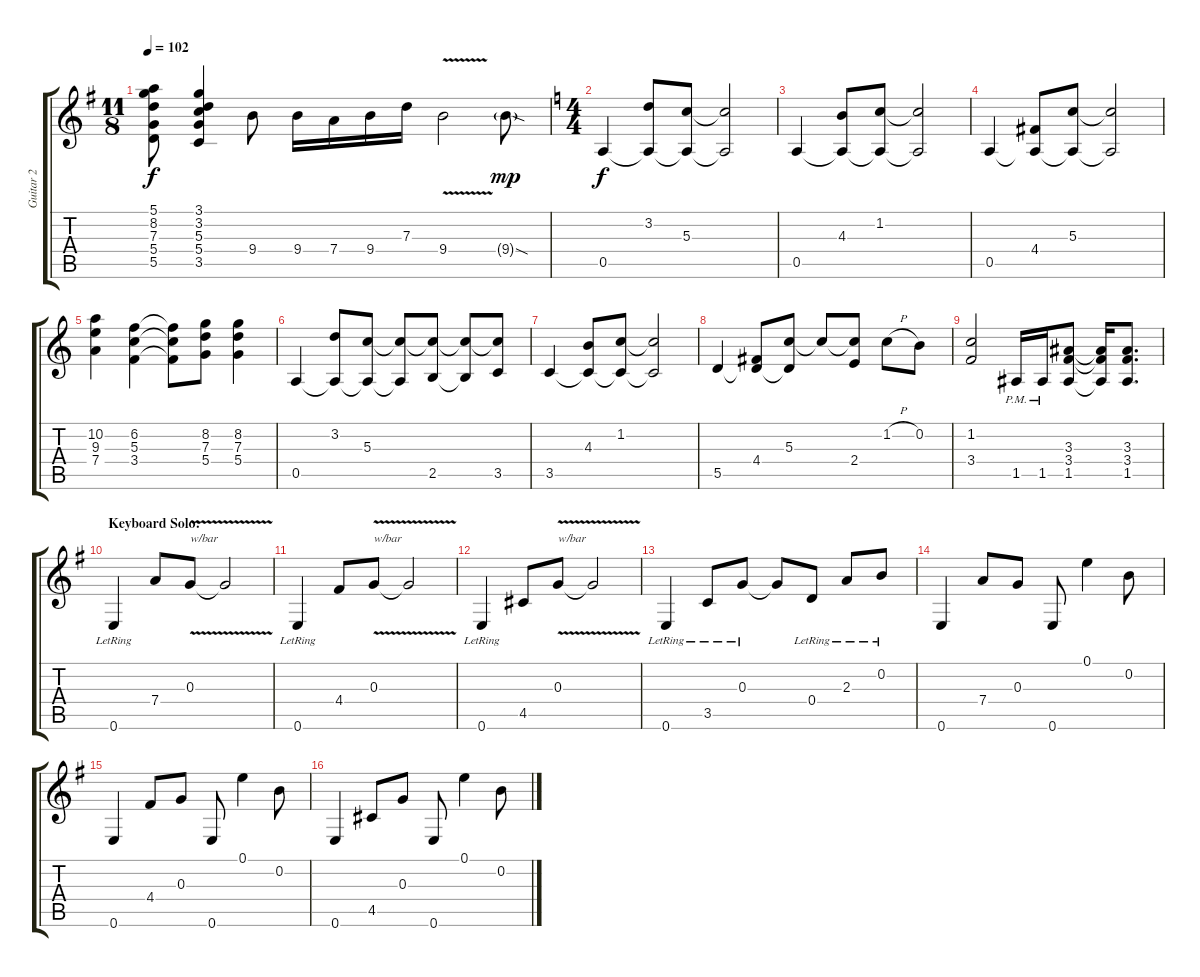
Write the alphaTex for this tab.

\track ("Guitar 2" "Guitar 2") {instrument acousticguitarsteel}
\staff {score tabs}
\tuning (E4 B3 G3 D3 A2 E2) {hide}
\ts (11 8)
\tempo 102
\clef g2
\ks eminor
(5.1{t} 8.2{t} 7.3{t} 5.4{t} 5.5{t}).8{dy f} (3.1 3.2 5.3 5.4 3.5).4 9.4.8 9.4.16 7.4.16 9.4.16 7.3.16 9.4{v}.2 9.4{sod g}.8{dy mp} |
\ts (4 4)
\ks c
0.5.4{dy f volume 13 instrument acousticguitarsteel} (3.2 0.5{t}).8 (5.3 0.5{t}).8 (5.3{t} 0.5{t}).2 |
0.5.4 (4.3 0.5{t}).8 (1.2 0.5{t}).8 (1.2{t} 0.5{t}).2 |
0.5.4 (4.4 0.5{t}).8 (5.3 0.5{t}).8 (5.3{t} 0.5{t}).2 |
(10.2 9.3 7.4).4 (6.2 5.3 3.4).4 (6.2{t} 5.3{t} 3.4{t}).8 (8.2 7.3 5.4).8 (8.2 7.3 5.4).4 |
0.5.4 (3.2 0.5{t}).8 (5.3 0.5{t}).8 (5.3{t} 0.5{t}).8 (5.3{t} 2.5).8 (5.3{t} 2.5{t}).8 (5.3{t} 3.5).8 |
3.5.4 (4.3 3.5{t}).8 (1.2 3.5{t}).8 (1.2{t} 3.5{t}).2 |
5.5.4 (4.4 5.5{t}).8 (5.3 5.5{t}).8 5.3{t}.8 (5.3{t} 2.4).8 1.2{h}.8 0.2.8 |
(1.2 3.4).2 1.5{pm}.16 1.5{pm}.16 (3.3 3.4 1.5).8 (3.3{t} 3.4{t} 1.5{t}).16 (3.3 3.4 1.5).8{d} |
\section ("" "Keyboard Solo:")
\ks eminor
0.6{lr}.4{volume 13 balance 11 instrument acousticguitarsteel} 7.4.8 0.3{v}.8{txt "w/bar"} 0.3{t}.2 |
0.6{lr}.4 4.4.8 0.3{v}.8{txt "w/bar"} 0.3{t}.2 |
0.6{lr}.4 4.5.8 0.3{v}.8{txt "w/bar"} 0.3{t}.2 |
0.6{lr}.4 3.5{lr}.8 0.3{lr}.8 0.3{t}.8 0.4{lr}.8 2.3{lr}.8 0.2{lr}.8 |
0.6.4 7.4.8 0.3.8 0.6.8 0.1.4 0.2.8 |
0.6.4 4.4.8 0.3.8 0.6.8 0.1.4 0.2.8 |
0.6.4 4.5.8 0.3.8 0.6.8 0.1.4 0.2.8
